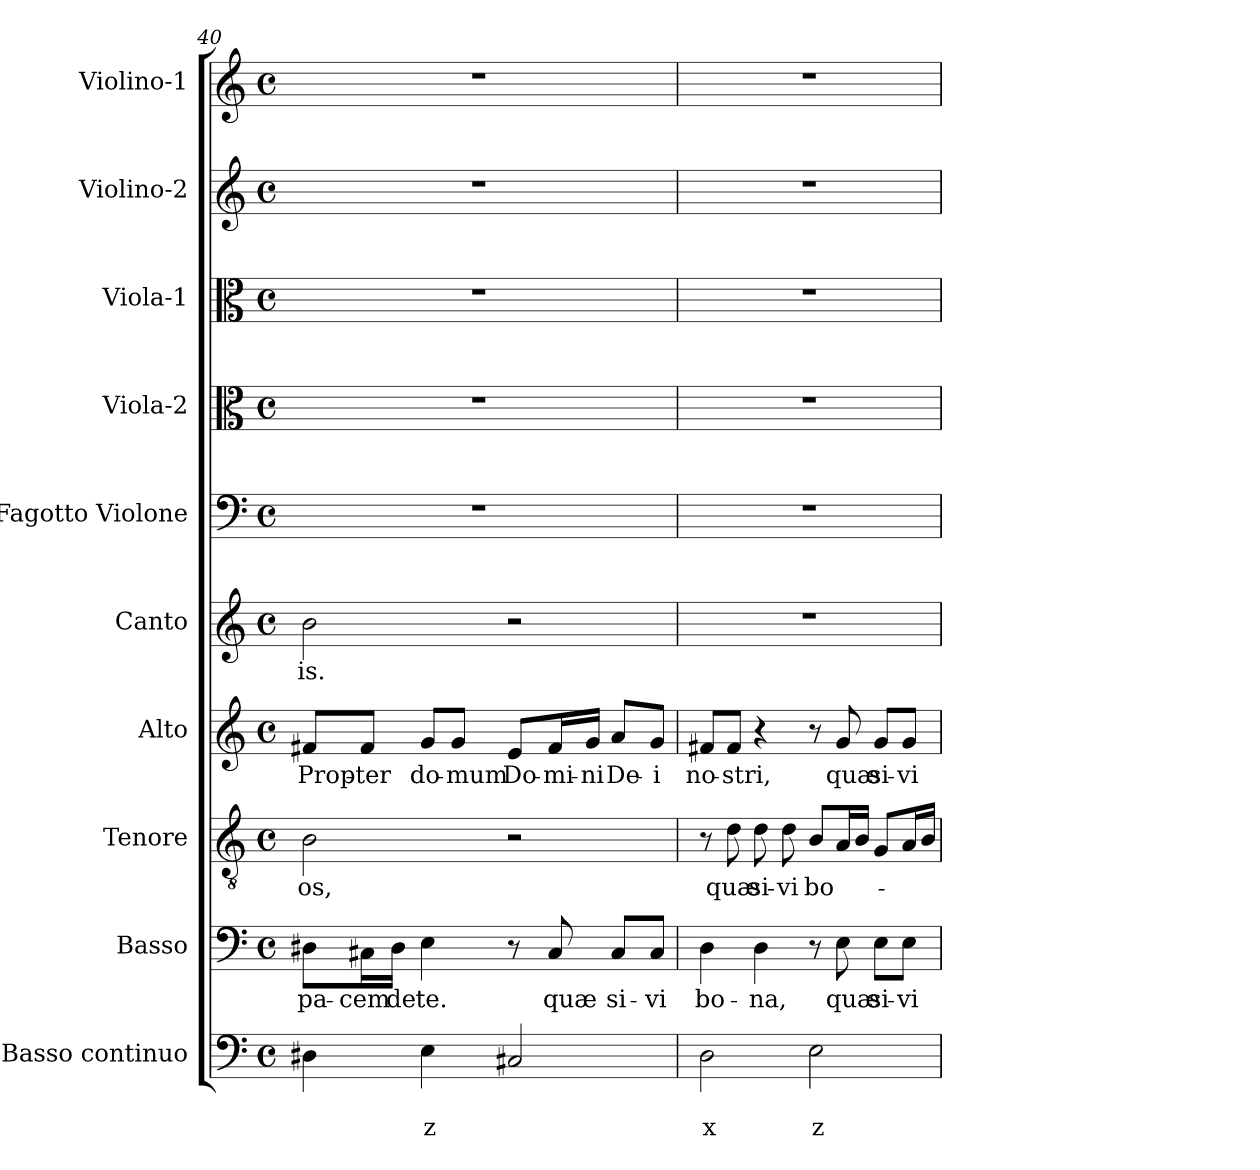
**kern	**text	**text	**kern	**text	**kern	**text	**kern	**text	**kern	**text	**kern	**kern	**kern	**kern	**kern
*part10	*part10	*part10	*part9	*part9	*part8	*part8	*part7	*part7	*part6	*part6	*part5	*part4	*part3	*part2	*part1
*staff10	*staff10	*staff10	*staff9	*staff9	*staff8	*staff8	*staff7	*staff7	*staff6	*staff6	*staff5	*staff4	*staff3	*staff2	*staff1
*I"Basso continuo	*	*	*I"Basso	*	*I"Tenore	*	*I"Alto	*	*I"Canto	*	*I"Fagotto Violone	*I"Viola-2	*I"Viola-1	*I"Violino-2	*I"Violino-1
*I'BC	*	*	*I'B	*	*I'T	*	*I'A	*	*I'C	*	*I'Fg	*I'Va2	*I'Va1	*I'Vi2	*I'Vi1
!!LO:PB:g=z
*clefF4	*	*	*clefF4	*	*clefGv2	*	*clefG2	*	*clefG2	*	*clefF4	*clefC3	*clefC3	*clefG2	*clefG2
*k[]	*	*	*k[]	*	*k[]	*	*k[]	*	*k[]	*	*k[]	*k[]	*k[]	*k[]	*k[]
*C:	*	*	*C:	*	*C:	*	*C:	*	*C:	*	*C:	*C:	*C:	*C:	*C:
*M4/4	*	*	*M4/4	*	*M4/4	*	*M4/4	*	*M4/4	*	*M4/4	*M4/4	*M4/4	*M4/4	*M4/4
*met(c)	*	*	*met(c)	*	*met(c)	*	*met(c)	*	*met(c)	*	*met(c)	*met(c)	*met(c)	*met(c)	*met(c)
=40	=40	=40	=40	=40	=40	=40	=40	=40	=40	=40	=40	=40	=40	=40	=40
!	!	!	!	!LO:LY:b	!	!	!	!	!	!	!	!	!	!	!
!	!	!	!	!	!	!LO:LY:b	!	!	!	!	!	!	!	!	!
!	!	!	!	!	!	!	!	!LO:LY:b	!	!	!	!	!	!	!
!	!	!	!	!	!	!	!	!	!	!LO:LY:b	!	!	!	!	!
4D#X\	.	.	8D#X\L	pa-	2B\	-os,	8f#X/L	Prop-	2b\	-is.	1r	1r	1r	1r	1r
!	!	!	!	!LO:LY:b	!	!	!	!	!	!	!	!	!	!	!
!	!	!	!	!	!	!	!	!LO:LY:b	!	!	!	!	!	!	!
.	.	.	16C#X\L	-cem	.	.	8f#/J	-ter	.	.	.	.	.	.	.
!	!	!	!	!LO:LY:b	!	!	!	!	!	!	!	!	!	!	!
.	.	.	16D#\JJ	de	.	.	.	.	.	.	.	.	.	.	.
!	!	!LO:LY:b	!	!	!	!	!	!	!	!	!	!	!	!	!
!	!	!	!	!LO:LY:b	!	!	!	!	!	!	!	!	!	!	!
!	!	!	!	!	!	!	!	!LO:LY:b	!	!	!	!	!	!	!
4E\	.	z	4E\	te.	.	.	8g/L	do-	.	.	.	.	.	.	.
!	!	!	!	!	!	!	!	!LO:LY:b	!	!	!	!	!	!	!
.	.	.	.	.	.	.	8g/J	-mum	.	.	.	.	.	.	.
!	!	!	!	!	!	!	!	!LO:LY:b	!	!	!	!	!	!	!
2C#X/	.	.	8r	.	2r	.	8e/L	Do-	2r	.	.	.	.	.	.
!	!	!	!	!LO:LY:b	!	!	!	!	!	!	!	!	!	!	!
!	!	!	!	!	!	!	!	!LO:LY:b	!	!	!	!	!	!	!
.	.	.	8C#/	quæ	.	.	16f#/L	-mi-	.	.	.	.	.	.	.
!	!	!	!	!	!	!	!	!LO:LY:b	!	!	!	!	!	!	!
.	.	.	.	.	.	.	16g/JJ	-ni	.	.	.	.	.	.	.
!	!	!	!	!LO:LY:b	!	!	!	!	!	!	!	!	!	!	!
!	!	!	!	!	!	!	!	!LO:LY:b	!	!	!	!	!	!	!
.	.	.	8C#/L	si-	.	.	8a/L	De-	.	.	.	.	.	.	.
!	!	!	!	!LO:LY:b	!	!	!	!	!	!	!	!	!	!	!
!	!	!	!	!	!	!	!	!LO:LY:b	!	!	!	!	!	!	!
.	.	.	8C#/J	-vi	.	.	8g/J	-i	.	.	.	.	.	.	.
=41	=41	=41	=41	=41	=41	=41	=41	=41	=41	=41	=41	=41	=41	=41	=41
!	!	!LO:LY:b	!	!	!	!	!	!	!	!	!	!	!	!	!
!	!	!	!	!LO:LY:b	!	!	!	!	!	!	!	!	!	!	!
!	!	!	!	!	!	!	!	!LO:LY:b	!	!	!	!	!	!	!
2D\	.	x	4D\	bo-	8r	.	8f#X/L	no-	1r	.	1r	1r	1r	1r	1r
!	!	!	!	!	!	!LO:LY:b	!	!	!	!	!	!	!	!	!
!	!	!	!	!	!	!	!	!LO:LY:b	!	!	!	!	!	!	!
.	.	.	.	.	8d\	quæ	8f#/J	-stri,	.	.	.	.	.	.	.
!	!	!	!	!LO:LY:b	!	!	!	!	!	!	!	!	!	!	!
!	!	!	!	!	!	!LO:LY:b	!	!	!	!	!	!	!	!	!
.	.	.	4D\	-na,	8d\	si-	4r	.	.	.	.	.	.	.	.
!	!	!	!	!	!	!LO:LY:b	!	!	!	!	!	!	!	!	!
.	.	.	.	.	8d\	-vi	.	.	.	.	.	.	.	.	.
!	!	!LO:LY:b	!	!	!	!	!	!	!	!	!	!	!	!	!
!	!	!	!	!	!	!LO:LY:b	!	!	!	!	!	!	!	!	!
2E\	.	z	8r	.	8B/L	bo-	8r	.	.	.	.	.	.	.	.
!	!	!	!	!LO:LY:b	!	!	!	!	!	!	!	!	!	!	!
!	!	!	!	!	!	!	!	!LO:LY:b	!	!	!	!	!	!	!
.	.	.	8E\	quæ	16A/L	.	8g/	quæ	.	.	.	.	.	.	.
.	.	.	.	.	16B/JJ	.	.	.	.	.	.	.	.	.	.
!	!	!	!	!LO:LY:b	!	!	!	!	!	!	!	!	!	!	!
!	!	!	!	!	!	!	!	!LO:LY:b	!	!	!	!	!	!	!
.	.	.	8E\L	si-	8G/L	.	8g/L	si-	.	.	.	.	.	.	.
!	!	!	!	!LO:LY:b	!	!	!	!	!	!	!	!	!	!	!
!	!	!	!	!	!	!	!	!LO:LY:b	!	!	!	!	!	!	!
.	.	.	8E\J	-vi	16A/L	.	8g/J	-vi	.	.	.	.	.	.	.
.	.	.	.	.	16B/JJ	.	.	.	.	.	.	.	.	.	.
=	=	=	=	=	=	=	=	=	=	=	=	=	=	=	=
*-	*-	*-	*-	*-	*-	*-	*-	*-	*-	*-	*-	*-	*-	*-	*-
